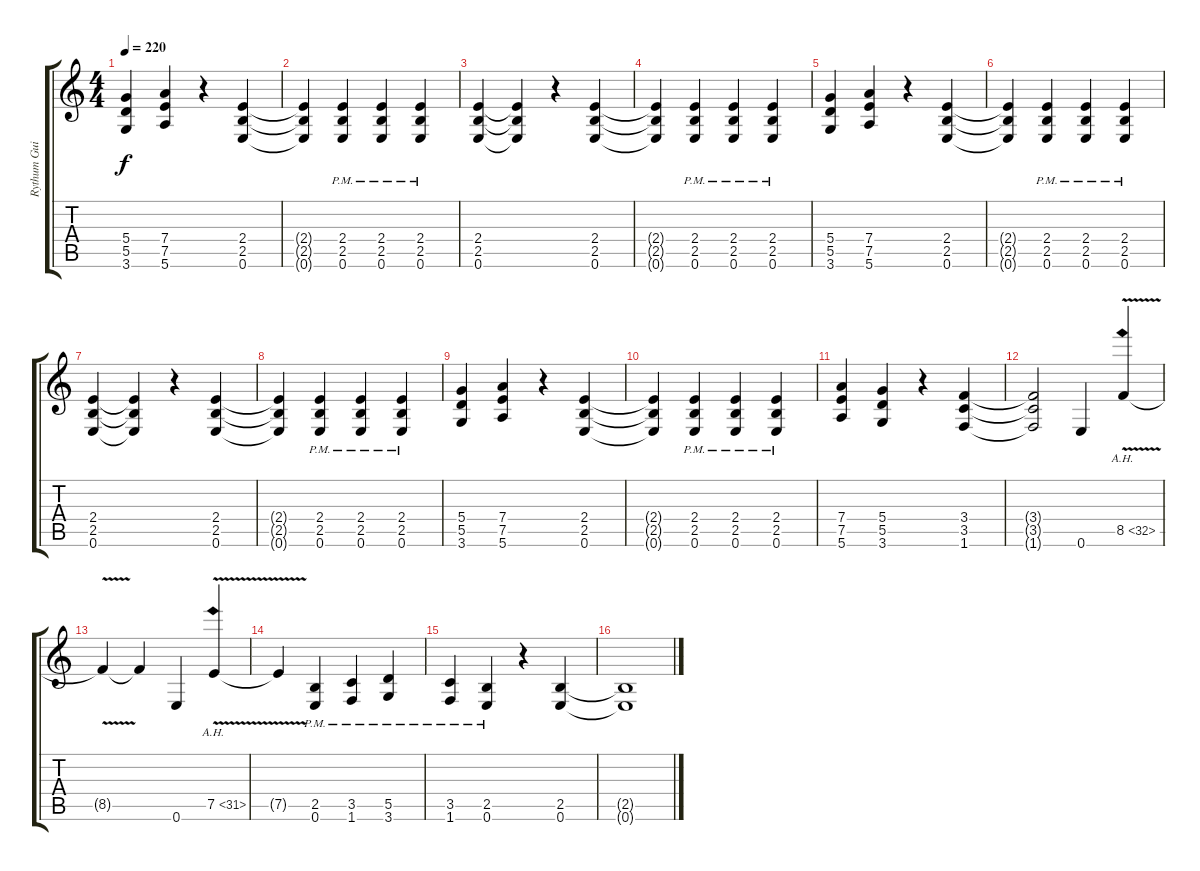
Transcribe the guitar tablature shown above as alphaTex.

\track ("Rythum Guitar" "Rythum Gui") {instrument distortionguitar}
\staff {score tabs}
\tuning (E4 B3 G3 D3 A2 E2) {hide}
\ts (4 4)
\tempo 220
\clef g2
\ks c
(5.4 5.5 3.6).4{dy f} (7.4 7.5 5.6).4 r.4 (2.4 2.5 0.6).4 |
(2.4{t} 2.5{t} 0.6{t}).4 (2.4{pm} 2.5{pm} 0.6{pm}).4 (2.4{pm} 2.5{pm} 0.6{pm}).4 (2.4{pm} 2.5{pm} 0.6{pm}).4 |
(2.4 2.5 0.6).4 (2.4{t} 2.5{t} 0.6{t}).4 r.4 (2.4 2.5 0.6).4 |
(2.4{t} 2.5{t} 0.6{t}).4 (2.4{pm} 2.5{pm} 0.6{pm}).4 (2.4{pm} 2.5{pm} 0.6{pm}).4 (2.4{pm} 2.5{pm} 0.6{pm}).4 |
(5.4 5.5 3.6).4 (7.4 7.5 5.6).4 r.4 (2.4 2.5 0.6).4 |
(2.4{t} 2.5{t} 0.6{t}).4 (2.4{pm} 2.5{pm} 0.6{pm}).4 (2.4{pm} 2.5{pm} 0.6{pm}).4 (2.4{pm} 2.5{pm} 0.6{pm}).4 |
(2.4 2.5 0.6).4 (2.4{t} 2.5{t} 0.6{t}).4 r.4 (2.4 2.5 0.6).4 |
(2.4{t} 2.5{t} 0.6{t}).4 (2.4{pm} 2.5{pm} 0.6{pm}).4 (2.4{pm} 2.5{pm} 0.6{pm}).4 (2.4{pm} 2.5{pm} 0.6{pm}).4 |
(5.4 5.5 3.6).4 (7.4 7.5 5.6).4 r.4 (2.4 2.5 0.6).4 |
(2.4{t} 2.5{t} 0.6{t}).4 (2.4{pm} 2.5{pm} 0.6{pm}).4 (2.4{pm} 2.5{pm} 0.6{pm}).4 (2.4{pm} 2.5{pm} 0.6{pm}).4 |
(7.4 7.5 5.6).4 (5.4 5.5 3.6).4 r.4 (3.4 3.5 1.6).4 |
(3.4{t} 3.5{t} 1.6{t}).2 0.6.4 8.5{ah 24 v}.4 |
8.5{t}.4 8.5{t}.4 0.6.4 7.5{ah 24 v}.4 |
7.5{t}.4 (2.5{pm} 0.6{pm}).4 (3.5{pm} 1.6{pm}).4 (5.5{pm} 3.6{pm}).4 |
(3.5{pm} 1.6{pm}).4 (2.5{pm} 0.6{pm}).4 r.4 (2.5 0.6).4 |
(2.5{t} 0.6{t}).1
